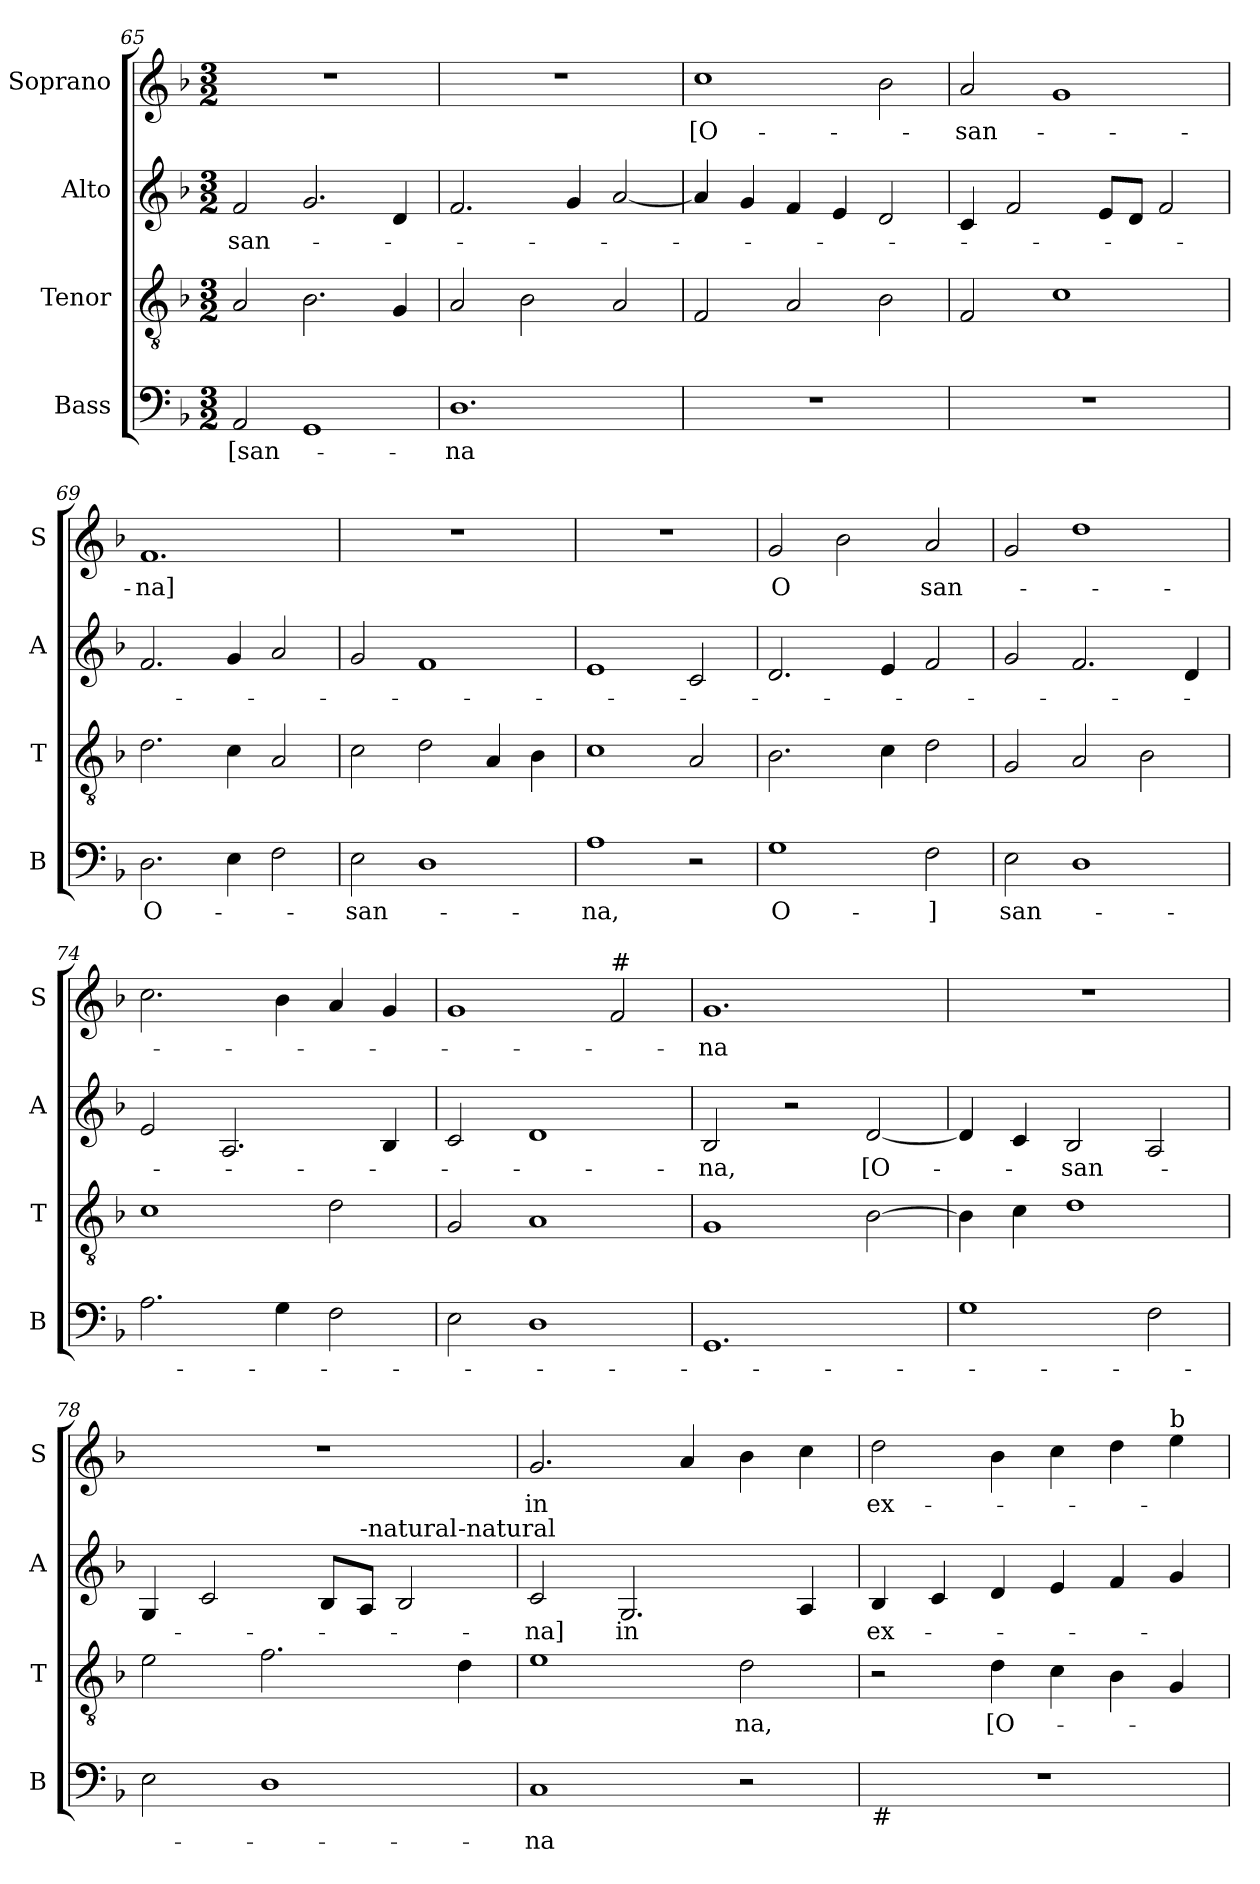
**kern	**text	**kern	**text	**kern	**text	**kern	**text
*part4	*part4	*part3	*part3	*part2	*part2	*part1	*part1
*staff4	*staff4	*staff3	*staff3	*staff2	*staff2	*staff1	*staff1
*I"Bass	*	*I"Tenor	*	*I"Alto	*	*I"Soprano	*
*I'B	*	*I'T	*	*I'A	*	*I'S	*
*clefF4	*	*clefGv2	*	*clefG2	*	*clefG2	*
*k[b-]	*	*k[b-]	*	*k[b-]	*	*k[b-]	*
*F:	*	*F:	*	*F:	*	*F:	*
*M3/2	*	*M3/2	*	*M3/2	*	*M3/2	*
=65	=65	=65	=65	=65	=65	=65	=65
2AA/	-[san-	2A/	.	2f/	san-	1.r	.
1GG	.	2.B-\	.	2.g/	.	.	.
.	.	4G/	.	4d/	.	.	.
=66	=66	=66	=66	=66	=66	=66	=66
1.D	-na	2A/	.	2.f/	.	1.r	.
.	.	2B-\	.	.	.	.	.
.	.	.	.	4g/	.	.	.
.	.	2A/	.	[2a/	.	.	.
=67	=67	=67	=67	=67	=67	=67	=67
1.r	.	2F/	.	4a/]	.	1cc	[O-
.	.	.	.	4g/	.	.	.
.	.	2A/	.	4f/	.	.	.
.	.	.	.	4e/	.	.	.
.	.	2B-\	.	2d/	.	2b-\	.
!!LO:PB:g=z
=68	=68	=68	=68	=68	=68	=68	=68
1.r	.	2F/	.	4c/	.	2a/	-san-
.	.	.	.	2f/	.	.	.
.	.	1c	.	.	.	1g	.
.	.	.	.	8e/L	.	.	.
.	.	.	.	8d/J	.	.	.
.	.	.	.	2f/	.	.	.
=69	=69	=69	=69	=69	=69	=69	=69
2.D\	O-	2.d\	.	2.f/	.	1.f	-na]
4E\	.	4c\	.	4g/	.	.	.
2F\	.	2A/	.	2a/	.	.	.
=70	=70	=70	=70	=70	=70	=70	=70
2E\	-san-	2c\	.	2g/	.	1.r	.
1D	.	2d\	.	1f	.	.	.
.	.	4A/	.	.	.	.	.
.	.	4B-\	.	.	.	.	.
=71	=71	=71	=71	=71	=71	=71	=71
1A	-na,	1c	.	1e	.	1.r	.
2r	.	2A/	.	2c/	.	.	.
=72	=72	=72	=72	=72	=72	=72	=72
1G	O-	2.B-\	.	2.d/	.	2g/	O
.	.	.	.	.	.	2b-\	.
.	.	4c\	.	4e/	.	.	.
2F\	-]	2d\	.	2f/	.	2a/	san-
=73	=73	=73	=73	=73	=73	=73	=73
2E\	san-	2G/	.	2g/	.	2g/	.
1D	.	2A/	.	2.f/	.	1dd	.
.	.	2B-\	.	.	.	.	.
.	.	.	.	4d/	.	.	.
!!LO:LB:g=z
=74	=74	=74	=74	=74	=74	=74	=74
2.A\	.	1c	.	2e/	.	2.cc\	.
.	.	.	.	2.A/	.	.	.
4G\	.	.	.	.	.	4b-\	.
2F\	.	2d\	.	.	.	4a/	.
.	.	.	.	4B-/	.	4g/	.
=75	=75	=75	=75	=75	=75	=75	=75
2E\	.	2G/	.	2c/	.	1g	.
1D	.	1A	.	1d	.	.	.
!	!	!	!	!	!	!LO:TX:a:t=#	!
.	.	.	.	.	.	2f/	.
=76	=76	=76	=76	=76	=76	=76	=76
1.GG	.	1G	.	2B-/	-na,	1.g	-na
.	.	.	.	2r	.	.	.
.	.	[2B-\	.	[2d/	[O-	.	.
=77	=77	=77	=77	=77	=77	=77	=77
1G	.	4B-\]	.	4d/]	.	1.r	.
.	.	4c\	.	4c/	.	.	.
.	.	1d	.	2B-/	-san-	.	.
2F\	.	.	.	2A/	.	.	.
=78	=78	=78	=78	=78	=78	=78	=78
*	*	*	*	*^	*	*	*
2E\	.	2e\	.	4G/	1ryy	.	1.r	.
.	.	.	.	2c/	.	.	.	.
1D	.	2.f\	.	.	.	.	.	.
.	.	.	.	8B-/L	.	.	.	.
!	!	!	!	!LO:TX:a:t=-natural	!	!	!	!
.	.	.	.	8A/J	.	.	.	.
.	.	.	.	2B-/	4ryy	.	.	.
!	!	!	!	!	!LO:TX:a:t=-natural	!	!	!
.	.	4d\	.	.	4ryy	.	.	.
*	*	*	*	*v	*v	*	*	*
=79	=79	=79	=79	=79	=79	=79	=79
1C	-na	1e	.	2c/	-na]	2.g/	in
.	.	.	.	2.G/	in	.	.
.	.	.	.	.	.	4a/	.
2r	.	2d\	-na,	.	.	4b-\	.
.	.	.	.	4A/	.	4cc\	.
=80	=80	=80	=80	=80	=80	=80	=80
!LO:TX:b:t=#	!	!	!	!	!	!	!
1.r	.	2r	.	4B-/	ex-	2dd\	ex-
.	.	.	.	4c/	.	.	.
.	.	4d\	[O-	4d/	.	4b-\	.
.	.	4c\	.	4e/	.	4cc\	.
.	.	4B-\	.	4f/	.	4dd\	.
!	!	!	!	!	!	!LO:TX:a:t=b	!
.	.	4G/	.	4g/	.	4ee\	.
=	=	=	=	=	=	=	=
*-	*-	*-	*-	*-	*-	*-	*-
